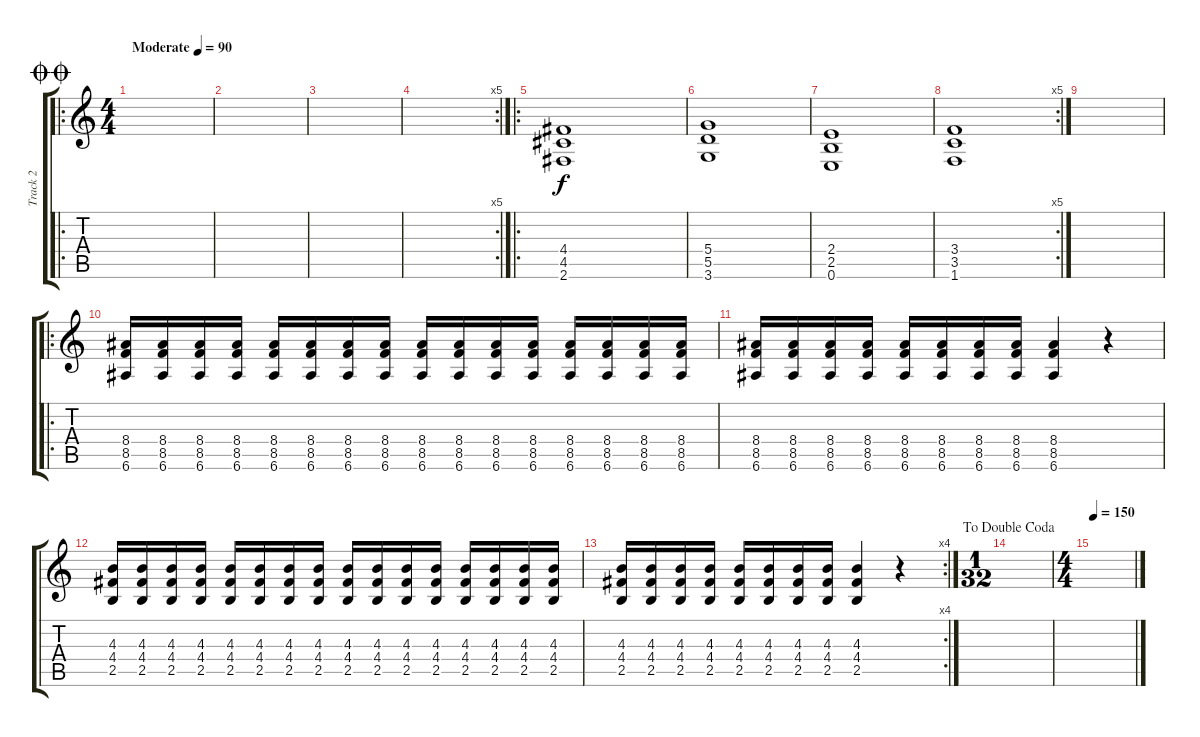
\track ("Track 2" "Track 2") {instrument distortionguitar}
\staff {score tabs}
\tuning (E4 B3 G3 D3 A2 E2) {hide}
\ro
\ts (4 4)
\jump doublecoda
\tempo (90 "Moderate")
\clef g2
\ks c
|
|
|
\rc 5
|
\ro
(4.4 4.5 2.6).1 |
(5.4 5.5 3.6).1 |
(2.4 2.5 0.6).1 |
\rc 5
(3.4 3.5 1.6).1 |
|
\ro
(8.4 8.5 6.6).16 (8.4 8.5 6.6).16 (8.4 8.5 6.6).16 (8.4 8.5 6.6).16 (8.4 8.5 6.6).16 (8.4 8.5 6.6).16 (8.4 8.5 6.6).16 (8.4 8.5 6.6).16 (8.4 8.5 6.6).16 (8.4 8.5 6.6).16 (8.4 8.5 6.6).16 (8.4 8.5 6.6).16 (8.4 8.5 6.6).16 (8.4 8.5 6.6).16 (8.4 8.5 6.6).16 (8.4 8.5 6.6).16 |
(8.4 8.5 6.6).16 (8.4 8.5 6.6).16 (8.4 8.5 6.6).16 (8.4 8.5 6.6).16 (8.4 8.5 6.6).16 (8.4 8.5 6.6).16 (8.4 8.5 6.6).16 (8.4 8.5 6.6).16 (8.4 8.5 6.6).4 r.4 |
(4.3 4.4 2.5).16 (4.3 4.4 2.5).16 (4.3 4.4 2.5).16 (4.3 4.4 2.5).16 (4.3 4.4 2.5).16 (4.3 4.4 2.5).16 (4.3 4.4 2.5).16 (4.3 4.4 2.5).16 (4.3 4.4 2.5).16 (4.3 4.4 2.5).16 (4.3 4.4 2.5).16 (4.3 4.4 2.5).16 (4.3 4.4 2.5).16 (4.3 4.4 2.5).16 (4.3 4.4 2.5).16 (4.3 4.4 2.5).16 |
\rc 4
(4.3 4.4 2.5).16 (4.3 4.4 2.5).16 (4.3 4.4 2.5).16 (4.3 4.4 2.5).16 (4.3 4.4 2.5).16 (4.3 4.4 2.5).16 (4.3 4.4 2.5).16 (4.3 4.4 2.5).16 (4.3 4.4 2.5).4 r.4 |
\ts (1 32)
\jump dadoublecoda
|
\ts (4 4)
\tempo 150
